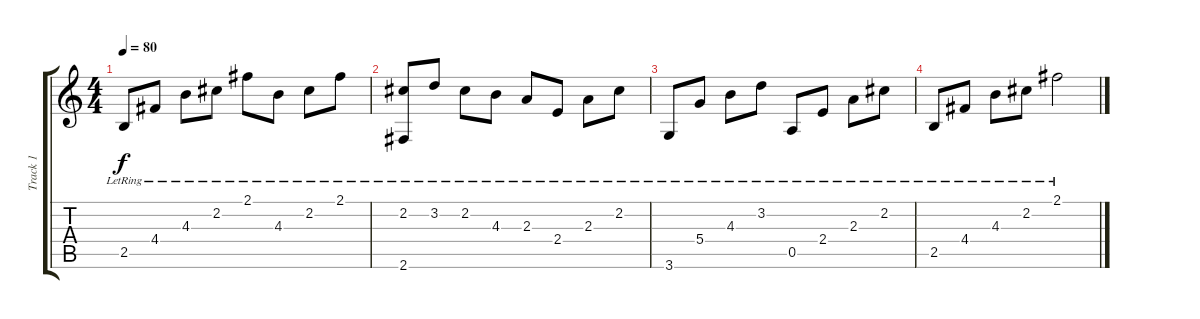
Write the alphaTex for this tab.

\track ("Track 1" "Track 1") {instrument acousticguitarsteel}
\staff {score tabs}
\tuning (E4 B3 G3 D3 A2 E2) {hide}
\ts (4 4)
\tempo 80
\clef g2
\ks c
2.5{lr}.8{dy f} 4.4{lr}.8 4.3{lr}.8 2.2{lr}.8 2.1{lr}.8 4.3{lr}.8 2.2{lr}.8 2.1{lr}.8 |
(2.2{lr} 2.6{lr}).8 3.2{lr}.8 2.2{lr}.8 4.3{lr}.8 2.3{lr}.8 2.4{lr}.8 2.3{lr}.8 2.2{lr}.8 |
3.6{lr}.8 5.4{lr}.8 4.3{lr}.8 3.2{lr}.8 0.5{lr}.8 2.4{lr}.8 2.3{lr}.8 2.2{lr}.8 |
2.5{lr}.8 4.4{lr}.8 4.3{lr}.8 2.2{lr}.8 2.1{lr}.2
